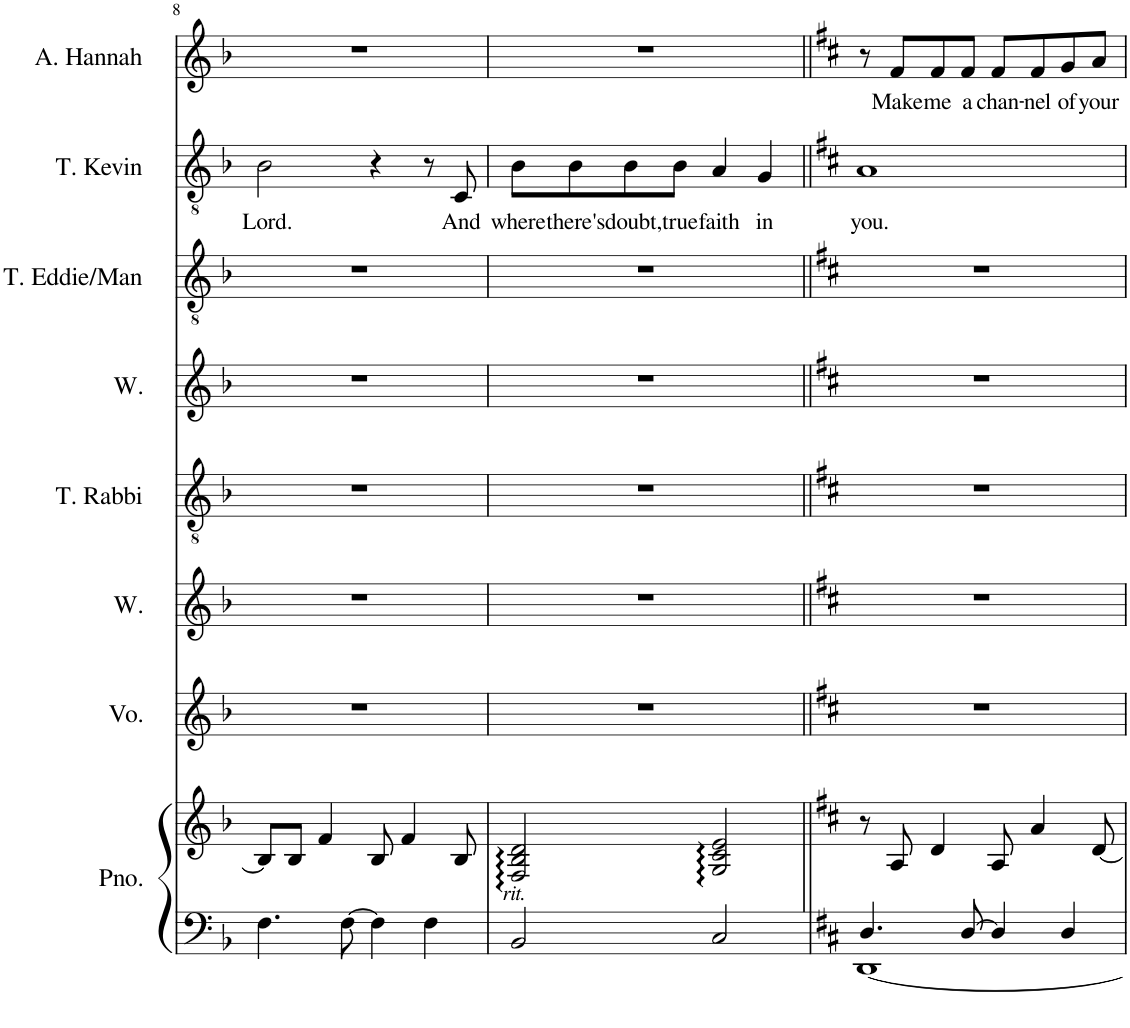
**kern	**kern	**kern	**kern	**kern	**kern	**kern	**kern	**text	**kern	**text
*part8	*part8	*part7	*part6	*part5	*part4	*part3	*part2	*part2	*part1	*part1
*staff9	*staff8	*staff7	*staff6	*staff5	*staff4	*staff3	*staff2	*staff2	*staff1	*staff1
*I"Piano	*	*I"Voice	*I"Women	*I"Tenor	*I"Women	*I"Tenor	*I"Tenor	*	*I"Alto	*
*I'Pno.	*	*I'Vo.	*I'W.	*	*I'W.	*	*	*	*	*
!!LO:PB:g=z
*clefF4	*clefG2	*clefG2	*clefG2	*clefGv2	*clefG2	*clefGv2	*clefGv2	*	*clefG2	*
*k[b-]	*k[b-]	*k[b-]	*k[b-]	*k[b-]	*k[b-]	*k[b-]	*k[b-]	*	*k[b-]	*
*M4/4	*M4/4	*M4/4	*M4/4	*M4/4	*M4/4	*M4/4	*M4/4	*	*M4/4	*
=8	=8	=8	=8	=8	=8	=8	=8	=8	=8	=8
!	!	!	!	!	!	!	!	!LO:LY:b	!	!
4.F\	8B-/L]	1r	1r	1r	1r	1r	2B-\	Lord.	1r	.
.	8B-/J	.	.	.	.	.	.	.	.	.
.	4f/	.	.	.	.	.	.	.	.	.
[8F\	.	.	.	.	.	.	.	.	.	.
4F\]	8B-/	.	.	.	.	.	4r	.	.	.
.	4f/	.	.	.	.	.	.	.	.	.
4F\	.	.	.	.	.	.	8r	.	.	.
!	!	!	!	!	!	!	!	!LO:LY:b	!	!
.	8B-/	.	.	.	.	.	8C/	And	.	.
=9	=9	=9	=9	=9	=9	=9	=9	=9	=9	=9
!	!LO:TX:b:i:t=rit.	!	!	!	!	!	!	!	!	!
!	!	!	!	!	!	!	!	!LO:LY:b	!	!
2BB-/	2F/ 2B-/ 2d/	1r	1r	1r	1r	1r	8B-\L	where	1r	.
!	!	!	!	!	!	!	!	!LO:LY:b	!	!
.	.	.	.	.	.	.	8B-\	there's	.	.
!	!	!	!	!	!	!	!	!LO:LY:b	!	!
.	.	.	.	.	.	.	8B-\	doubt,	.	.
!	!	!	!	!	!	!	!	!LO:LY:b	!	!
.	.	.	.	.	.	.	8B-\J	true	.	.
!	!	!	!	!	!	!	!	!LO:LY:b	!	!
2C/	2G/ 2c/ 2e/	.	.	.	.	.	4A/	faith	.	.
!	!	!	!	!	!	!	!	!LO:LY:b	!	!
.	.	.	.	.	.	.	4G/	in	.	.
=10||	=10||	=10||	=10||	=10||	=10||	=10||	=10||	=10||	=10||	=10||
*k[f#c#]	*k[f#c#]	*k[f#c#]	*k[f#c#]	*k[f#c#]	*k[f#c#]	*k[f#c#]	*k[f#c#]	*	*k[f#c#]	*
*^	*	*	*	*	*	*	*	*	*	*
!	!	!	!	!	!	!	!	!	!LO:LY:b	!	!
4.D/	[1DD	8r	1r	1r	1r	1r	1r	1A	you.	8r	.
!	!	!	!	!	!	!	!	!	!	!	!LO:LY:b
.	.	8A/	.	.	.	.	.	.	.	8f#/L	Make
!	!	!	!	!	!	!	!	!	!	!	!LO:LY:b
.	.	4d/	.	.	.	.	.	.	.	8f#/	me
!	!	!	!	!	!	!	!	!	!	!	!LO:LY:b
[8D/	.	.	.	.	.	.	.	.	.	8f#/J	a
!	!	!	!	!	!	!	!	!	!	!	!LO:LY:b
4D/]	.	8A/	.	.	.	.	.	.	.	8f#/L	chan-
!	!	!	!	!	!	!	!	!	!	!	!LO:LY:b
.	.	4a/	.	.	.	.	.	.	.	8f#/	-nel
!	!	!	!	!	!	!	!	!	!	!	!LO:LY:b
4D/	.	.	.	.	.	.	.	.	.	8g/	of
!	!	!	!	!	!	!	!	!	!	!	!LO:LY:b
.	.	[8d/	.	.	.	.	.	.	.	8a/J	your
*v	*v	*	*	*	*	*	*	*	*	*	*
=	=	=	=	=	=	=	=	=	=	=
*-	*-	*-	*-	*-	*-	*-	*-	*-	*-	*-
